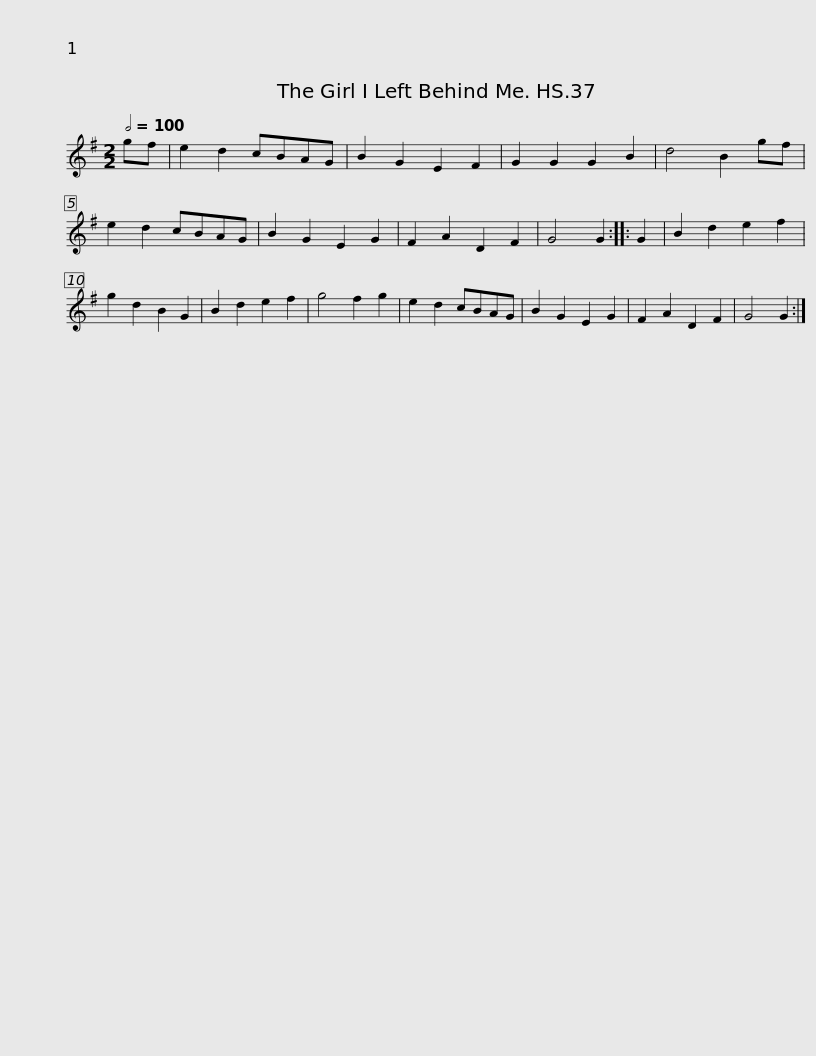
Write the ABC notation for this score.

X:1
L:1/8
Q:1/2=100
M:2/2
I:linebreak $
K:G
V:1 treble
V:1
 gf | e2 d2 cBAG | B2 G2 E2 F2 | G2 G2 G2 B2 | d4 B2 gf | %5
 e2 d2 cBAG | B2 G2 E2 G2 | F2 A2 D2 F2 | G4 G2 :: G2 |$ %10
 B2 d2 e2 f2 | g2 d2 B2 G2 | B2 d2 e2 f2 | g4 f2 g2 | e2 d2 cBAG | %15
 B2 G2 E2 G2 | F2 A2 D2 F2 | G4 G2 :| %18
